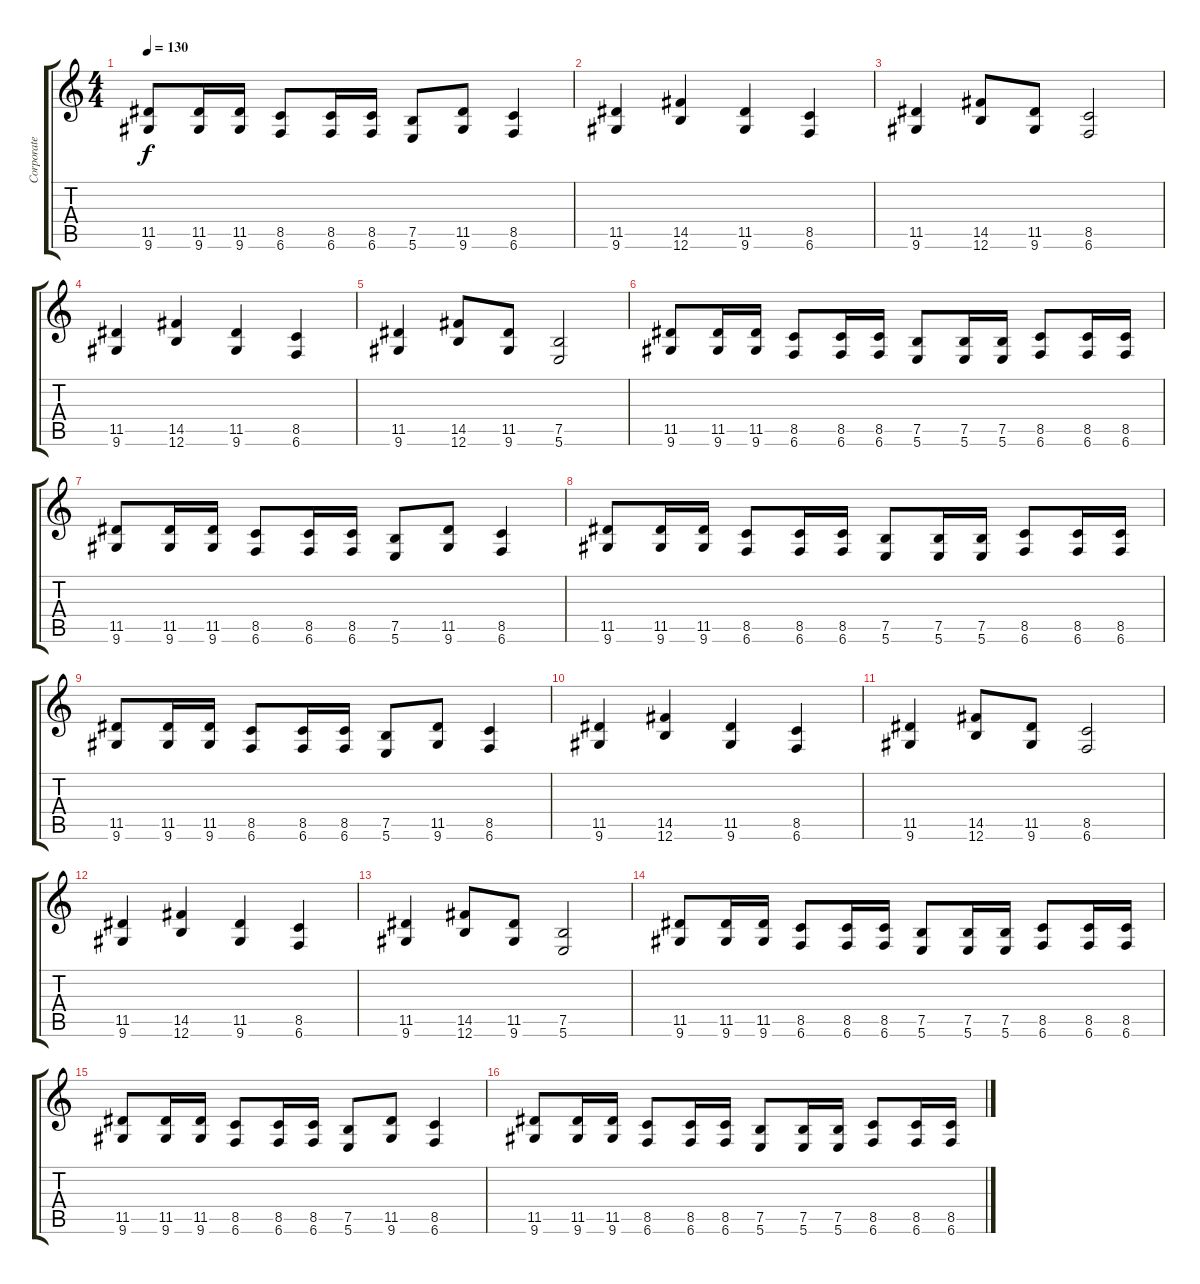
\track ("Corporate Death (L)" "Corporate ") {instrument distortionguitar}
\staff {score tabs}
\tuning (B3 Gb3 D3 A2 E2 B1) {hide}
\ts (4 4)
\tempo 130
\clef g2
\ks c
(11.5 9.6).8{dy f} (11.5 9.6).16 (11.5 9.6).16 (8.5 6.6).8 (8.5 6.6).16 (8.5 6.6).16 (7.5 5.6).8 (11.5 9.6).8 (8.5 6.6).4 |
(11.5 9.6).4 (14.5 12.6).4 (11.5 9.6).4 (8.5 6.6).4 |
(11.5 9.6).4 (14.5 12.6).8 (11.5 9.6).8 (8.5 6.6).2 |
(11.5 9.6).4 (14.5 12.6).4 (11.5 9.6).4 (8.5 6.6).4 |
(11.5 9.6).4 (14.5 12.6).8 (11.5 9.6).8 (7.5 5.6).2 |
(11.5 9.6).8 (11.5 9.6).16 (11.5 9.6).16 (8.5 6.6).8 (8.5 6.6).16 (8.5 6.6).16 (7.5 5.6).8 (7.5 5.6).16 (7.5 5.6).16 (8.5 6.6).8 (8.5 6.6).16 (8.5 6.6).16 |
(11.5 9.6).8 (11.5 9.6).16 (11.5 9.6).16 (8.5 6.6).8 (8.5 6.6).16 (8.5 6.6).16 (7.5 5.6).8 (11.5 9.6).8 (8.5 6.6).4 |
(11.5 9.6).8 (11.5 9.6).16 (11.5 9.6).16 (8.5 6.6).8 (8.5 6.6).16 (8.5 6.6).16 (7.5 5.6).8 (7.5 5.6).16 (7.5 5.6).16 (8.5 6.6).8 (8.5 6.6).16 (8.5 6.6).16 |
(11.5 9.6).8 (11.5 9.6).16 (11.5 9.6).16 (8.5 6.6).8 (8.5 6.6).16 (8.5 6.6).16 (7.5 5.6).8 (11.5 9.6).8 (8.5 6.6).4 |
(11.5 9.6).4 (14.5 12.6).4 (11.5 9.6).4 (8.5 6.6).4 |
(11.5 9.6).4 (14.5 12.6).8 (11.5 9.6).8 (8.5 6.6).2 |
(11.5 9.6).4 (14.5 12.6).4 (11.5 9.6).4 (8.5 6.6).4 |
(11.5 9.6).4 (14.5 12.6).8 (11.5 9.6).8 (7.5 5.6).2 |
(11.5 9.6).8 (11.5 9.6).16 (11.5 9.6).16 (8.5 6.6).8 (8.5 6.6).16 (8.5 6.6).16 (7.5 5.6).8 (7.5 5.6).16 (7.5 5.6).16 (8.5 6.6).8 (8.5 6.6).16 (8.5 6.6).16 |
(11.5 9.6).8 (11.5 9.6).16 (11.5 9.6).16 (8.5 6.6).8 (8.5 6.6).16 (8.5 6.6).16 (7.5 5.6).8 (11.5 9.6).8 (8.5 6.6).4 |
(11.5 9.6).8 (11.5 9.6).16 (11.5 9.6).16 (8.5 6.6).8 (8.5 6.6).16 (8.5 6.6).16 (7.5 5.6).8 (7.5 5.6).16 (7.5 5.6).16 (8.5 6.6).8 (8.5 6.6).16 (8.5 6.6).16
